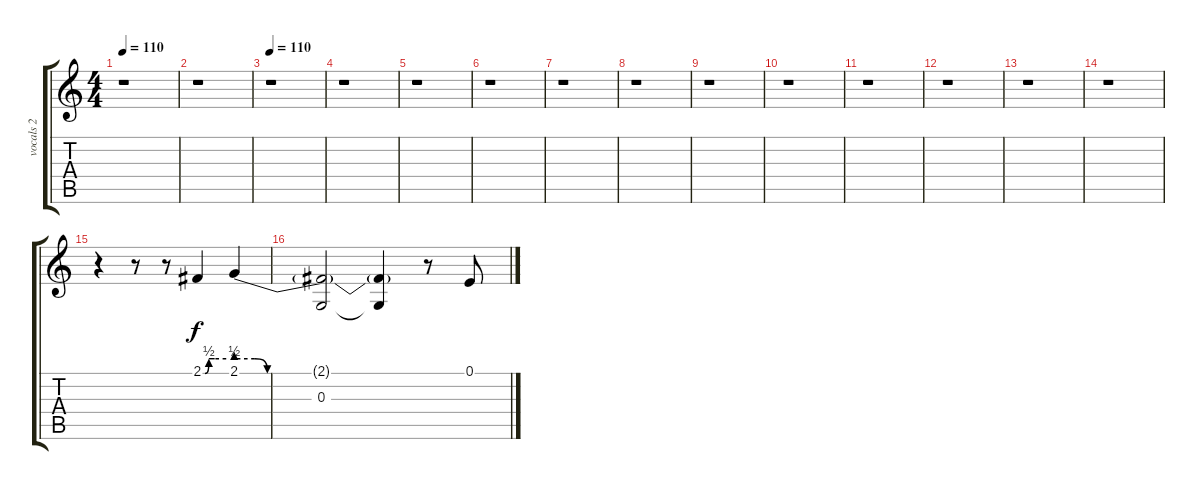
\track ("vocals 2" "vocals 2") {instrument electricgrandpiano}
\staff {score tabs}
\tuning (E4 B3 G3 D3 A2 E2) {hide}
\ts (4 4)
\tempo 110
\clef g2
\ks c
r.1{dy f} |
r.1 |
\tempo 110
r.1 |
r.1 |
r.1 |
r.1 |
r.1 |
r.1 |
r.1 |
r.1 |
r.1 |
r.1 |
r.1 |
r.1 |
r.4 r.8 r.8 2.1{be (custom 0 0 5 0 15 2 30 2 60 2)}.4 2.1{be (custom 0 2 6 2 10 0 13 0 40 0 60 0)}.4 |
(2.1{t} 0.3).2 (2.1{t} 0.3{t}).4 r.8 0.1.8
